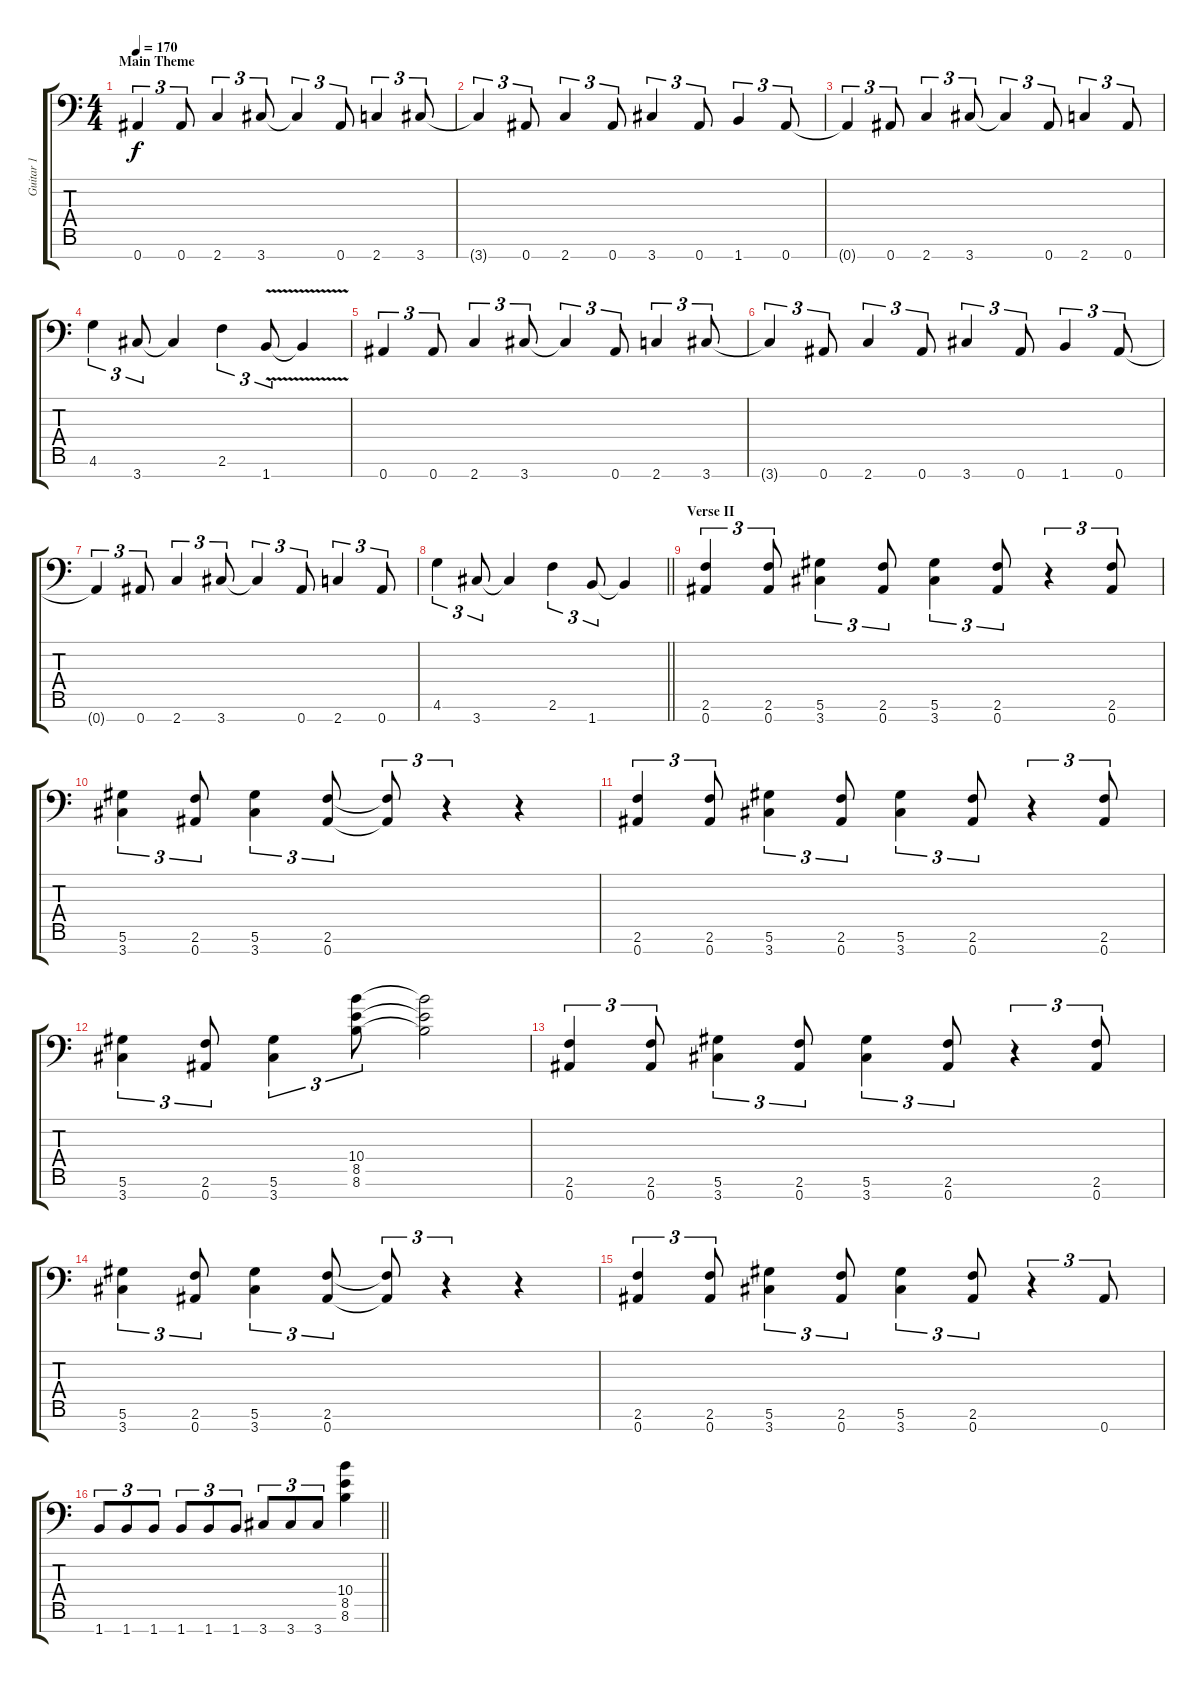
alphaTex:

\track ("Guitar 1" "Guitar 1") {instrument distortionguitar}
\staff {score tabs}
\tuning (Eb4 Bb3 Gb3 Db3 Ab2 Eb2 Bb1) {hide}
\ts (4 4)
\section ("" "Main Theme")
\tempo 170
\clef f4
\ks c
0.7.4{tu (3 2) dy f} 0.7.8{tu (3 2)} 2.7.4{tu (3 2)} 3.7.8{tu (3 2)} 3.7{t}.4{tu (3 2)} 0.7.8{tu (3 2)} 2.7.4{tu (3 2)} 3.7.8{tu (3 2)} |
3.7{t}.4{tu (3 2)} 0.7.8{tu (3 2)} 2.7.4{tu (3 2)} 0.7.8{tu (3 2)} 3.7.4{tu (3 2)} 0.7.8{tu (3 2)} 1.7.4{tu (3 2)} 0.7.8{tu (3 2)} |
0.7{t}.4{tu (3 2)} 0.7.8{tu (3 2)} 2.7.4{tu (3 2)} 3.7.8{tu (3 2)} 3.7{t}.4{tu (3 2)} 0.7.8{tu (3 2)} 2.7.4{tu (3 2)} 0.7.8{tu (3 2)} |
4.6.4{tu (3 2)} 3.7.8{tu (3 2)} 3.7{t}.4 2.6.4{tu (3 2)} 1.7{v}.8{tu (3 2)} 1.7{t}.4 |
0.7.4{tu (3 2)} 0.7.8{tu (3 2)} 2.7.4{tu (3 2)} 3.7.8{tu (3 2)} 3.7{t}.4{tu (3 2)} 0.7.8{tu (3 2)} 2.7.4{tu (3 2)} 3.7.8{tu (3 2)} |
3.7{t}.4{tu (3 2)} 0.7.8{tu (3 2)} 2.7.4{tu (3 2)} 0.7.8{tu (3 2)} 3.7.4{tu (3 2)} 0.7.8{tu (3 2)} 1.7.4{tu (3 2)} 0.7.8{tu (3 2)} |
0.7{t}.4{tu (3 2)} 0.7.8{tu (3 2)} 2.7.4{tu (3 2)} 3.7.8{tu (3 2)} 3.7{t}.4{tu (3 2)} 0.7.8{tu (3 2)} 2.7.4{tu (3 2)} 0.7.8{tu (3 2)} |
\barLineRight lightlight
4.6.4{tu (3 2)} 3.7.8{tu (3 2)} 3.7{t}.4 2.6.4{tu (3 2)} 1.7.8{tu (3 2)} 1.7{t}.4 |
\section ("" "Verse II")
(2.6 0.7).4{tu (3 2)} (2.6 0.7).8{tu (3 2)} (5.6 3.7).4{tu (3 2)} (2.6 0.7).8{tu (3 2)} (5.6 3.7).4{tu (3 2)} (2.6 0.7).8{tu (3 2)} r.4{tu (3 2)} (2.6 0.7).8{tu (3 2)} |
(5.6 3.7).4{tu (3 2)} (2.6 0.7).8{tu (3 2)} (5.6 3.7).4{tu (3 2)} (2.6 0.7).8{tu (3 2)} (2.6{t} 0.7{t}).8{tu (3 2)} r.4{tu (3 2)} r.4 |
(2.6 0.7).4{tu (3 2)} (2.6 0.7).8{tu (3 2)} (5.6 3.7).4{tu (3 2)} (2.6 0.7).8{tu (3 2)} (5.6 3.7).4{tu (3 2)} (2.6 0.7).8{tu (3 2)} r.4{tu (3 2)} (2.6 0.7).8{tu (3 2)} |
(5.6 3.7).4{tu (3 2)} (2.6 0.7).8{tu (3 2)} (5.6 3.7).4{tu (3 2)} (10.4 8.5 8.6).8{tu (3 2)} (10.4{t} 8.5{t} 8.6{t}).2 |
(2.6 0.7).4{tu (3 2)} (2.6 0.7).8{tu (3 2)} (5.6 3.7).4{tu (3 2)} (2.6 0.7).8{tu (3 2)} (5.6 3.7).4{tu (3 2)} (2.6 0.7).8{tu (3 2)} r.4{tu (3 2)} (2.6 0.7).8{tu (3 2)} |
(5.6 3.7).4{tu (3 2)} (2.6 0.7).8{tu (3 2)} (5.6 3.7).4{tu (3 2)} (2.6 0.7).8{tu (3 2)} (2.6{t} 0.7{t}).8{tu (3 2)} r.4{tu (3 2)} r.4 |
(2.6 0.7).4{tu (3 2)} (2.6 0.7).8{tu (3 2)} (5.6 3.7).4{tu (3 2)} (2.6 0.7).8{tu (3 2)} (5.6 3.7).4{tu (3 2)} (2.6 0.7).8{tu (3 2)} r.4{tu (3 2)} 0.7.8{tu (3 2)} |
\barLineRight lightlight
1.7.8{tu (3 2)} 1.7.8{tu (3 2)} 1.7.8{tu (3 2)} 1.7.8{tu (3 2)} 1.7.8{tu (3 2)} 1.7.8{tu (3 2)} 3.7.8{tu (3 2)} 3.7.8{tu (3 2)} 3.7.8{tu (3 2)} (10.4 8.5 8.6).4
